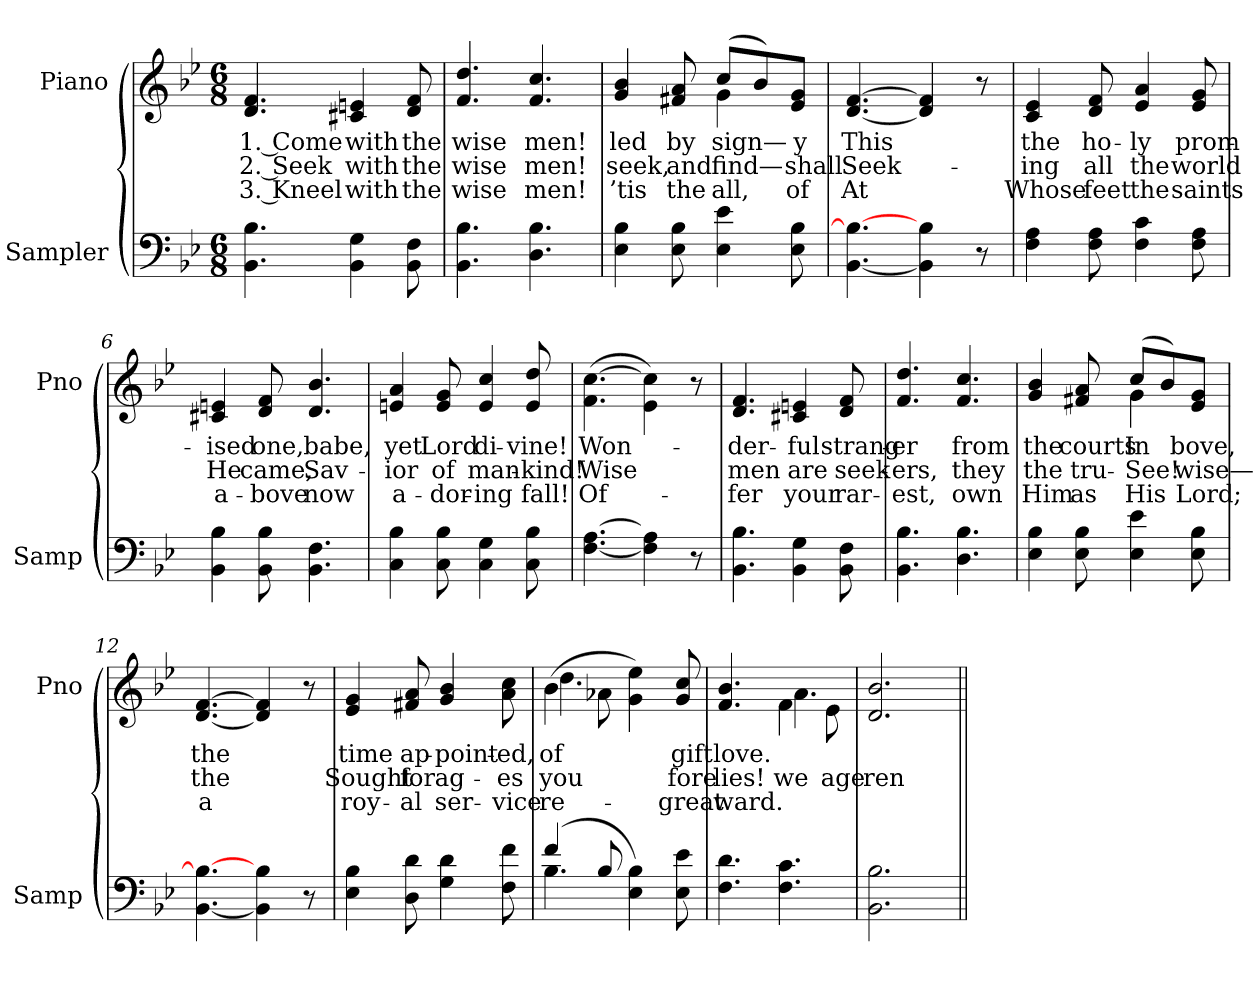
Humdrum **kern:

**kern	**kern	**text	**text	**text
*part2	*part1	*part1	*part1	*part1
*staff2	*staff1	*staff1	*staff1	*staff1
*I"Sampler	*I"Piano	*	*	*
*I'Samp	*I'Pno	*	*	*
*clefF4	*clefG2	*	*	*
*k[b-e-]	*k[b-e-]	*	*	*
*B-:	*B-:	*	*	*
*M6/8	*M6/8	*	*	*
=1	=1	=1	=1	=1
4.BB- 4.B-	4.d 4.f	1. Come	2. Seek	3. Kneel
4BB- 4G	4c#X 4en	with	with	with
8BB- 8F	8d 8f	the	the	the
=2	=2	=2	=2	=2
4.BB- 4.B-	4.f 4.dd	wise	wise	wise
4.D 4.B-	4.f 4.cc	men!	men!	men!
=3	=3	=3	=3	=3
*	*^	*	*	*
4E- 4B-	4g 4b-	4.ryy	led	seek,	’tis
8E- 8B-	8f#X 8a	.	by	and	the
4E- 4e-	(8cc/L	4g	sign—	find—	all,
.	8b-/)	.	.	.	.
8E- 8B-	8e-/ 8g/J	8ryy	-y	shall	of
*	*v	*v	*	*	*
=4	=4	=4	=4	=4
[4.BB- 4.B-_	[4.d [4.f	This	Seek-	At
4BB-] 4B-	4d] 4f]	.	.	.
8r	8r	.	.	.
=5	=5	=5	=5	=5
4F 4A	4c 4e-	the	-ing	Whose
8F 8A	8d 8f	ho-	all	feet
4F 4c	4e- 4a	-ly	the	the
8F 8A	8e- 8g	prom-	world	saints
=6	=6	=6	=6	=6
4BB- 4B-	4c#X 4en	-ised	He	a-
8BB- 8B-	8d 8f	one,	came,	-bove
4.BB- 4.F	4.d 4.b-	babe,	Sav-	now
=7	=7	=7	=7	=7
4C 4B-	4en 4a	yet	-ior	a-
8C 8B-	8e 8g	Lord	of	-dor-
4C 4G	4e 4cc	di-	man-	-ing
8C 8B-	8e 8dd	-vine!	-kind!	fall!
=8	=8	=8	=8	=8
[4.F [4.A	(4.f\ [4.cc\	Won-	Wise	Of-
4F] 4A]	4e-\ 4cc\])	.	.	.
8r	8r	.	.	.
=9	=9	=9	=9	=9
4.BB- 4.B-	4.d 4.f	-der-	men	-fer
4BB- 4G	4c#X 4en	-ful	are	your
8BB- 8F	8d 8f	strang-	seek-	rar-
=10	=10	=10	=10	=10
4.BB- 4.B-	4.f 4.dd	-er	-ers,	-est,
4.D 4.B-	4.f 4.cc	from	they	own
=11	=11	=11	=11	=11
*	*^	*	*	*
4E- 4B-	4g 4b-	4.ryy	the	the	Him
8E- 8B-	8f#X 8a	.	courts	tru-	as
4E- 4e-	(8cc/L	4g	In	See!	His
.	8b-/)	.	.	.	.
8E- 8B-	8e-/ 8g/J	8ryy	-bove,	wise—	Lord;
*	*v	*v	*	*	*
=12	=12	=12	=12	=12
[4.BB- 4.B-_	[4.d [4.f	the	the	a
4BB-] 4B-	4d] 4f]	.	.	.
8r	8r	.	.	.
=13	=13	=13	=13	=13
4E- 4B-	4e- 4g	time	Sought	roy-
8D 8d	8f#X 8a	ap-	for	-al
4G 4d	4g 4b-	-point-	ag-	ser-
8F 8f	8a 8cc	-ed,	-es	-vice
=14	=14	=14	=14	=14
*^	*^	*	*	*
(4f/	4.B-	(4b-\	4.dd	of	you	re-
8B-/	.	8a-X\	.	.	.	.
4E- 4B-)	4.ryy	4g 4ee-)	4.ryy	.	.	.
8E- 8e-	.	8g 8cc	.	gift	-fore	great
*v	*v	*	*	*	*	*
=15	=15	=15	=15	=15	=15
4.F 4.d	4.f 4.b-	4.ryy	love.	lies!	-ward.
4.F 4.c	4f\	4.a	.	we	.
.	8e-\	.	.	-age	.
*	*v	*v	*	*	*
=16	=16	=16	=16	=16
2.BB- 2.B-	2.d 2.b-	.	ren-	.
=||	=||	=||	=||	=||
*-	*-	*-	*-	*-
